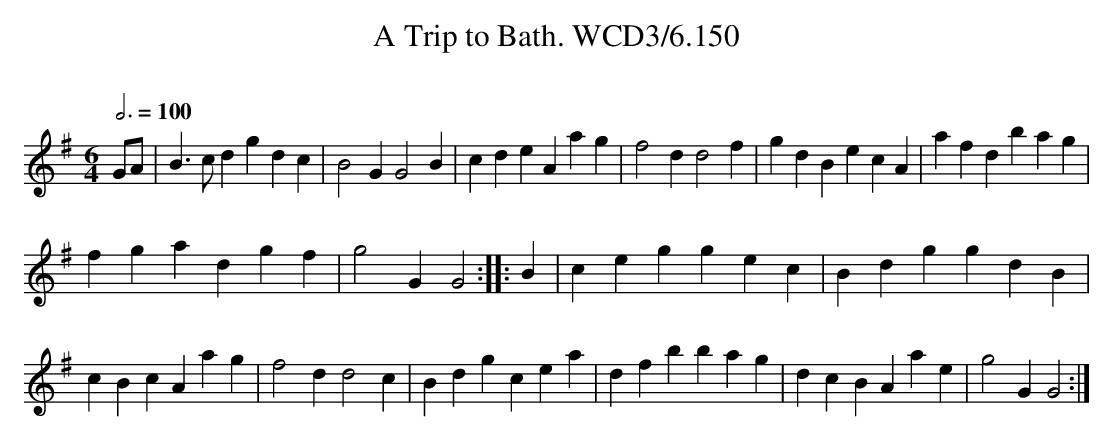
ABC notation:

X:1
T:Trip to Bath. WCD3/6.150, A
O:
M:6/4
L:1/4
Q:3/4=100
K:G
G/A/|B3/ c/ d gdc|B2 G G2 B|cde Aag|f2 d d2 f|gdB ecA|afd bag|
fga dgf|g2 G G2::B|ceg gec|Bdg gdB|
cBc Aag|f2 d d2 c|Bdg cea|dfb bag|dcB Aae|g2 G G2:|
